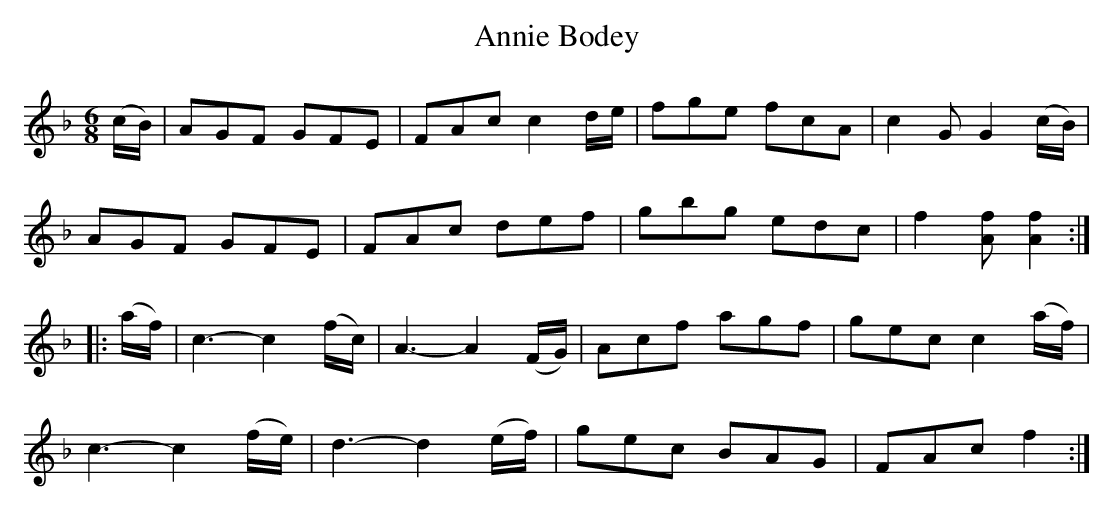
X:1
T:Annie Bodey
M:6/8
L:1/8
K:F
(c/B/)|AGF GFE|FAc c2 d/e/|fge fcA|c2G G2 (c/B/)|
AGF GFE|FAc def|gbg edc|f2 [Af][A2f2]:|
|:(a/f/)|c3- c2 (f/c/)|A3- A2 (F/G/)|Acf agf|gec c2 (a/f/)|
c3-c2 (f/e/)|d3-d2 (e/f/)|gec BAG|FAc f2:|
